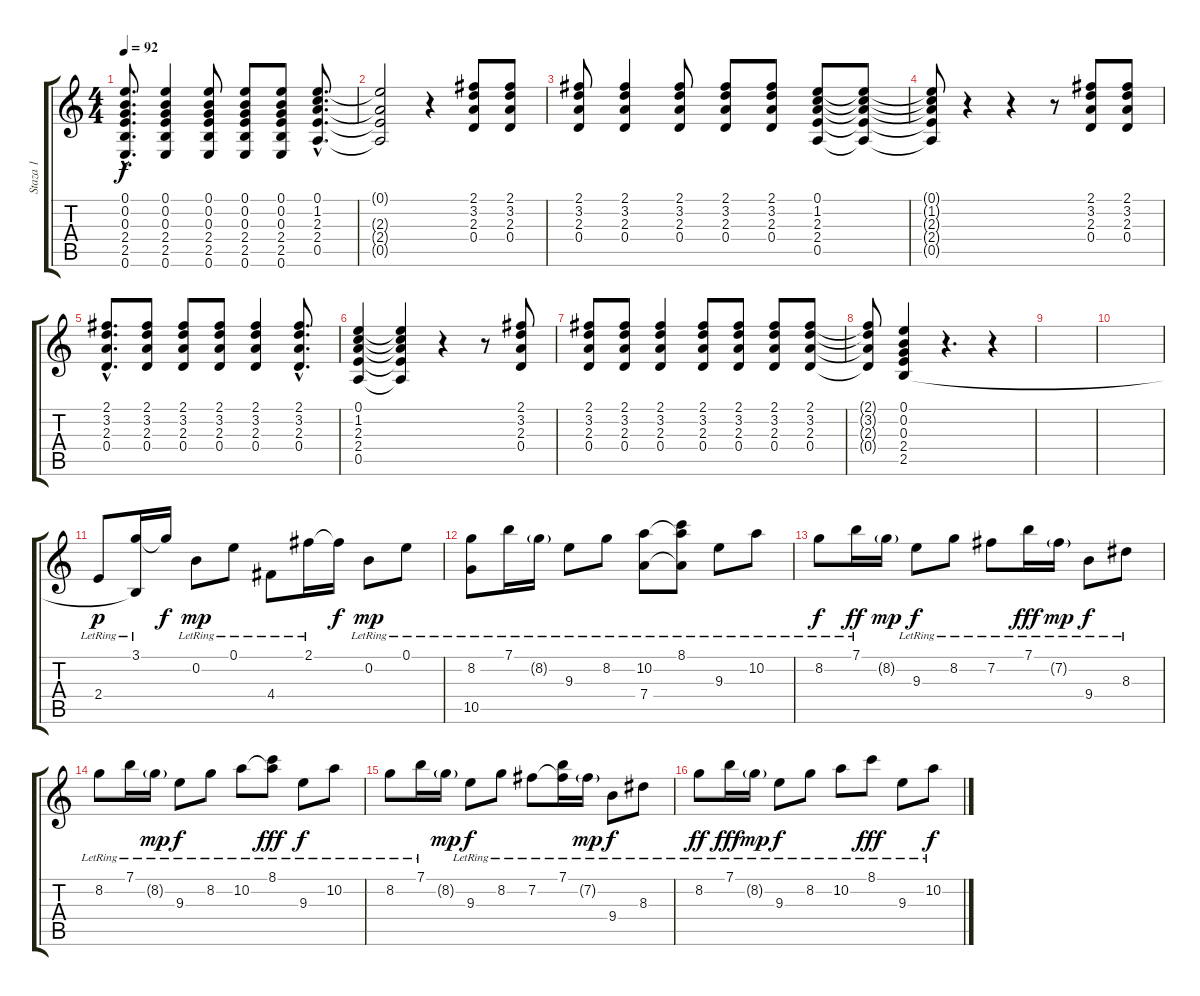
\track ("Staza 1" "Staza 1") {instrument acousticguitarsteel}
\staff {score tabs}
\tuning (E4 B3 G3 D3 A2 E2) {hide}
\ts (4 4)
\tempo 92
\clef g2
\ks c
(0.1{hac t} 0.2{hac t} 0.3{hac t} 2.4{hac t} 2.5{hac t} 0.6{hac t}).8{d dy f} (0.1 0.2 0.3 2.4 2.5 0.6).4 (0.1 0.2 0.3 2.4 2.5 0.6).8 (0.1 0.2 0.3 2.4 2.5 0.6).8 (0.1 0.2 0.3 2.4 2.5 0.6).8 (0.1{hac} 1.2{hac} 2.3{hac} 2.4{hac} 0.5{hac}).8{d} |
(0.1{t} 2.3{t} 2.4{t} 0.5{t}).2 r.4 (2.1 3.2 2.3 0.4).8 (2.1 3.2 2.3 0.4).8 |
(2.1 3.2 2.3 0.4).8 (2.1 3.2 2.3 0.4).4 (2.1 3.2 2.3 0.4).8 (2.1 3.2 2.3 0.4).8 (2.1 3.2 2.3 0.4).8 (0.1 1.2 2.3 2.4 0.5).8 (0.1{t} 1.2{t} 2.3{t} 2.4{t} 0.5{t}).8 |
(0.1{t} 1.2{t} 2.3{t} 2.4{t} 0.5{t}).8 r.4 r.4 r.8 (2.1 3.2 2.3 0.4).8 (2.1 3.2 2.3 0.4).8 |
(2.1{hac} 3.2{hac} 2.3{hac} 0.4{hac}).8{d} (2.1 3.2 2.3 0.4).8 (2.1 3.2 2.3 0.4).8 (2.1 3.2 2.3 0.4).8 (2.1 3.2 2.3 0.4).4 (2.1{hac} 3.2{hac} 2.3{hac} 0.4{hac}).8{d} |
(0.1 1.2 2.3 2.4 0.5).4 (0.1{t} 1.2{t} 2.3{t} 2.4{t} 0.5{t}).4 r.4 r.8 (2.1 3.2 2.3 0.4).8 |
(2.1 3.2 2.3 0.4).8 (2.1 3.2 2.3 0.4).8 (2.1 3.2 2.3 0.4).4 (2.1 3.2 2.3 0.4).8 (2.1 3.2 2.3 0.4).8 (2.1 3.2 2.3 0.4).8 (2.1 3.2 2.3 0.4).8 |
(2.1{t} 3.2{t} 2.3{t} 0.4{t}).8 (0.1 0.2 0.3 2.4 2.5).4 r.4{d} r.4 |
|
|
2.4{lr}.8{dy p} (3.1{lr} 2.5{t}).16 3.1{t}.16{dy f} 0.2{lr}.8{dy mp} 0.1{lr}.8 4.4{lr}.8 2.1{lr}.16 2.1{t}.16{dy f} 0.2{lr}.8{dy mp} 0.1{lr}.8 |
(8.2{lr} 10.5{lr}).8 7.1{lr}.16 8.2{g lr}.16 9.3{lr}.8 8.2{lr}.8 (10.2{lr} 7.4{lr}).8 (8.1{lr} 10.2{t} 7.4{t}).8 9.3{lr}.8 10.2{lr}.8 |
8.2{lr}.8{dy f} 7.1{lr}.16{dy ff} 8.2{g}.16{dy mp} 9.3{lr}.8{dy f} 8.2{lr}.8 7.2{lr}.8 7.1{lr}.16{dy fff} 7.2{g lr}.16{dy mp} 9.4{lr}.8{dy f} 8.3{lr}.8 |
8.2{lr}.8 7.1{lr}.16 8.2{g lr}.16{dy mp} 9.3{lr}.8{dy f} 8.2{lr}.8 10.2{lr}.8 (8.1{lr} 10.2{t}).8{dy fff} 9.3{lr}.8{dy f} 10.2{lr}.8 |
8.2{lr}.8 7.1{lr}.16 8.2{g}.16{dy mp} 9.3{lr}.8{dy f} 8.2{lr}.8 7.2{lr}.8 (7.1{lr} 7.2{t}).16 7.2{g lr}.16{dy mp} 9.4{lr}.8{dy f} 8.3{lr}.8 |
8.2{lr}.8{dy ff} 7.1{lr}.16{dy fff} 8.2{g lr}.16{dy mp} 9.3{lr}.8{dy f} 8.2{lr}.8 10.2{lr}.8 8.1{lr}.8{dy fff} 9.3{lr}.8 10.2{lr}.8{dy f}
